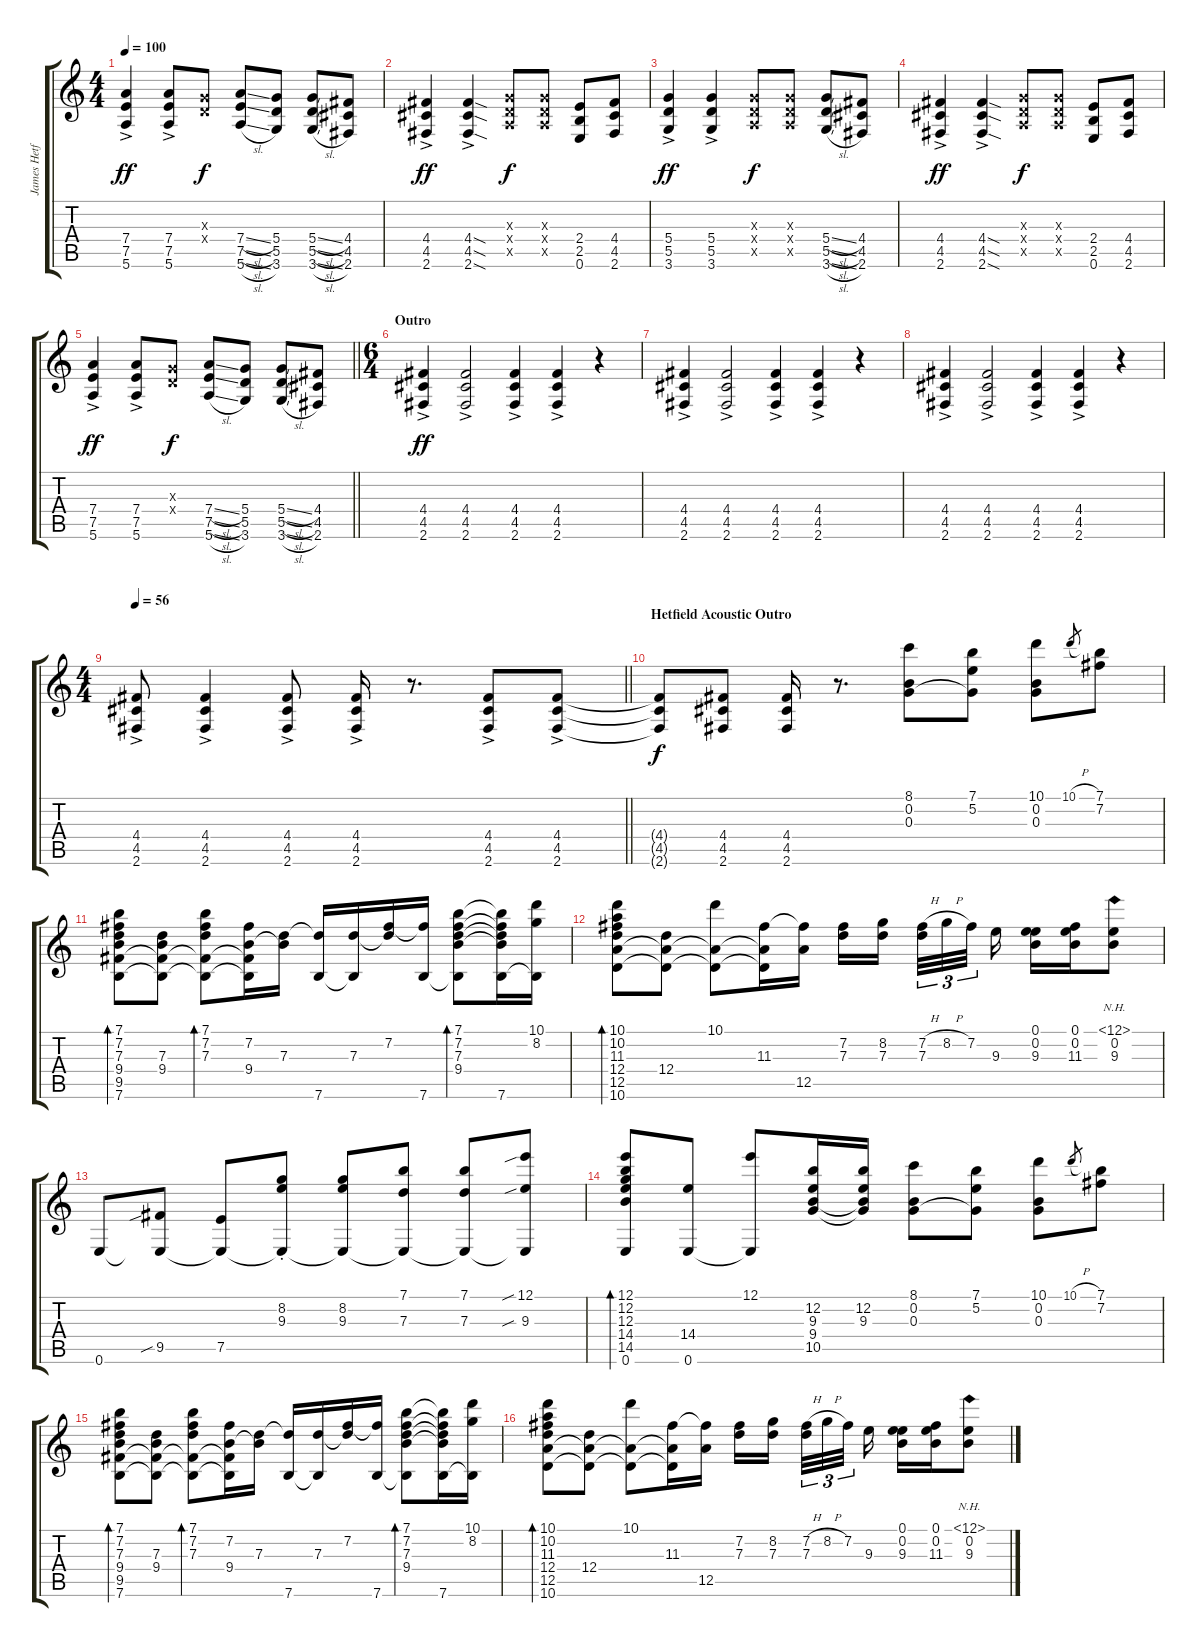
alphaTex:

\track ("James Hetfield" "James Hetf") {instrument distortionguitar}
\staff {score tabs}
\tuning (E4 B3 G3 D3 A2 E2) {hide}
\ts (4 4)
\tempo 100
\clef g2
\ks c
(7.4{ac} 7.5{ac} 5.6{ac}).4{dy ff} (7.4{ac} 7.5{ac} 5.6{ac}).8 (0.3{x} 0.4{x}).8{dy f} (7.4{sl} 7.5{sl} 5.6{sl}).8 (5.4 5.5 3.6).8 (5.4{sl} 5.5{sl} 3.6{sl}).8 (4.4 4.5 2.6).8 |
(4.4{ac} 4.5{ac} 2.6{ac}).4{dy ff} (4.4{sod ac} 4.5{sod ac} 2.6{sod ac}).4 (0.3{x} 0.4{x} 0.5{x}).8{dy f} (0.3{x} 0.4{x} 0.5{x}).8 (2.4 2.5 0.6).8 (4.4 4.5 2.6).8 |
(5.4{ac} 5.5{ac} 3.6{ac}).4{dy ff} (5.4{ac} 5.5{ac} 3.6{ac}).4 (0.3{x} 0.4{x} 0.5{x}).8{dy f} (0.3{x} 0.4{x} 0.5{x}).8 (5.4{sl} 5.5{sl} 3.6{sl}).8 (4.4 4.5 2.6).8 |
(4.4{ac} 4.5{ac} 2.6{ac}).4{dy ff} (4.4{sod ac} 4.5{sod ac} 2.6{sod ac}).4 (0.3{x} 0.4{x} 0.5{x}).8{dy f} (0.3{x} 0.4{x} 0.5{x}).8 (2.4 2.5 0.6).8 (4.4 4.5 2.6).8 |
\barLineRight lightlight
(7.4{ac} 7.5{ac} 5.6{ac}).4{dy ff} (7.4{ac} 7.5{ac} 5.6{ac}).8 (0.3{x} 0.4{x}).8{dy f} (7.4{sl} 7.5{sl} 5.6{sl}).8 (5.4 5.5 3.6).8 (5.4{sl} 5.5{sl} 3.6{sl}).8 (4.4 4.5 2.6).8 |
\ts (6 4)
\section ("" "Outro")
(4.4{ac} 4.5{ac} 2.6{ac}).4{dy ff} (4.4{ac} 4.5{ac} 2.6{ac}).2 (4.4{ac} 4.5{ac} 2.6{ac}).4 (4.4{ac} 4.5{ac} 2.6{ac}).4 r.4 |
(4.4{ac} 4.5{ac} 2.6{ac}).4 (4.4{ac} 4.5{ac} 2.6{ac}).2 (4.4{ac} 4.5{ac} 2.6{ac}).4 (4.4{ac} 4.5{ac} 2.6{ac}).4 r.4 |
(4.4{ac} 4.5{ac} 2.6{ac}).4 (4.4{ac} 4.5{ac} 2.6{ac}).2 (4.4{ac} 4.5{ac} 2.6{ac}).4 (4.4{ac} 4.5{ac} 2.6{ac}).4 r.4 |
\ts (4 4)
\tempo 56
\barLineRight lightlight
(4.4{ac} 4.5{ac} 2.6{ac}).8 (4.4{ac} 4.5{ac} 2.6{ac}).4 (4.4{ac} 4.5{ac} 2.6{ac}).8 (4.4{ac} 4.5{ac} 2.6{ac}).16 r.8{d} (4.4{ac} 4.5{ac} 2.6{ac}).8 (4.4{ac} 4.5{ac} 2.6{ac}).8 |
\section ("" "Hetfield Acoustic Outro")
(4.4{t} 4.5{t} 2.6{t}).8{dy f} (4.4 4.5 2.6).8 (4.4 4.5 2.6).16 r.8{d volume 0} (8.1 0.2 0.3).8{volume 4 instrument acousticguitarnylon} (7.1 5.2 0.3{t}).8 (10.1 0.2 0.3).8 10.1{h}.8{gr} (7.1 7.2).8 |
(7.1 7.2 7.3 9.4 9.5 7.6).8{bd 120 volume 6} (7.3 9.4 9.5{t} 7.6{t}).8 (7.1 7.2 7.3 9.5{t} 7.6{t}).8{bd 60} (7.2 9.4 9.5{t} 7.6{t}).16 (7.3 9.4{t}).16 (7.3{t} 7.6).16 (7.3 7.6{t}).16 (7.2 7.3{t}).16 (7.2{t} 7.6).16 (7.1 7.2 7.3 9.4 7.6{t}).8{bd 120} (7.1{t} 7.2{t} 7.3{t} 9.4{t} 7.6).16 (10.1 8.2 7.6{t}).16 |
(10.1 10.2 11.3 12.4 12.5 10.6).8{bd 60 volume 8} (12.4 12.5{t} 10.6{t}).8 (10.1 12.5{t} 10.6{t}).8 (11.3 12.5{t} 10.6{t}).16 (11.3{t} 12.5).16 (7.2 7.3).16 (8.2 7.3).16{beam splitsecondary} (7.2{h} 7.3).32{tu (3 2)} 8.2{h}.32{tu (3 2)} 7.2.32{tu (3 2) beam splitsecondary} 9.3.16 (0.1 0.2 9.3).16 (0.1 0.2 11.3).16 (12.1{nh} 0.2 9.3).8 |
0.6.8{volume 11} (9.5{sib} 0.6{t}).8 (7.5 0.6{t}).8 (8.2{st} 9.3{st} 0.6{t}).8 (8.2 9.3 0.6{t}).8 (7.1 7.3 0.6{t}).8 (7.1 7.3 0.6{t}).8 (12.1{sib} 9.3{sib} 0.6{t}).8 |
(12.1 12.2 12.3 14.4 14.5 0.6).8{bd 60 volume 13} (14.4 0.6).8 (12.1 0.6{t}).8 (12.2 9.3 9.4 10.5).16 (12.2 9.3 9.4{t} 10.5{t}).16 (8.1 0.2 0.3).8 (7.1 5.2 0.3{t}).8 (10.1 0.2 0.3).8 10.1{h}.8{gr} (7.1 7.2).8 |
(7.1 7.2 7.3 9.4 9.5 7.6).8{bd 60 volume 16} (7.3 9.4 9.5{t} 7.6{t}).8 (7.1 7.2 7.3 9.5{t} 7.6{t}).8{bd 60} (7.2 9.4 9.5{t} 7.6{t}).16 (7.3 9.4{t}).16 (7.3{t} 7.6).16 (7.3 7.6{t}).16 (7.2 7.3{t}).16 (7.2{t} 7.6).16 (7.1 7.2 7.3 9.4 7.6{t}).8{bd 60} (7.1{t} 7.2{t} 7.3{t} 9.4{t} 7.6).16 (10.1 8.2 7.6{t}).16 |
(10.1 10.2 11.3 12.4 12.5 10.6).8{bd 60} (12.4 12.5{t} 10.6{t}).8 (10.1 12.5{t} 10.6{t}).8 (11.3 12.5{t} 10.6{t}).16 (11.3{t} 12.5).16 (7.2 7.3).16 (8.2 7.3).16{beam splitsecondary} (7.2{h} 7.3).32{tu (3 2)} 8.2{h}.32{tu (3 2)} 7.2.32{tu (3 2) beam splitsecondary} 9.3.16 (0.1 0.2 9.3).16 (0.1 0.2 11.3).16 (12.1{nh} 0.2 9.3).8
